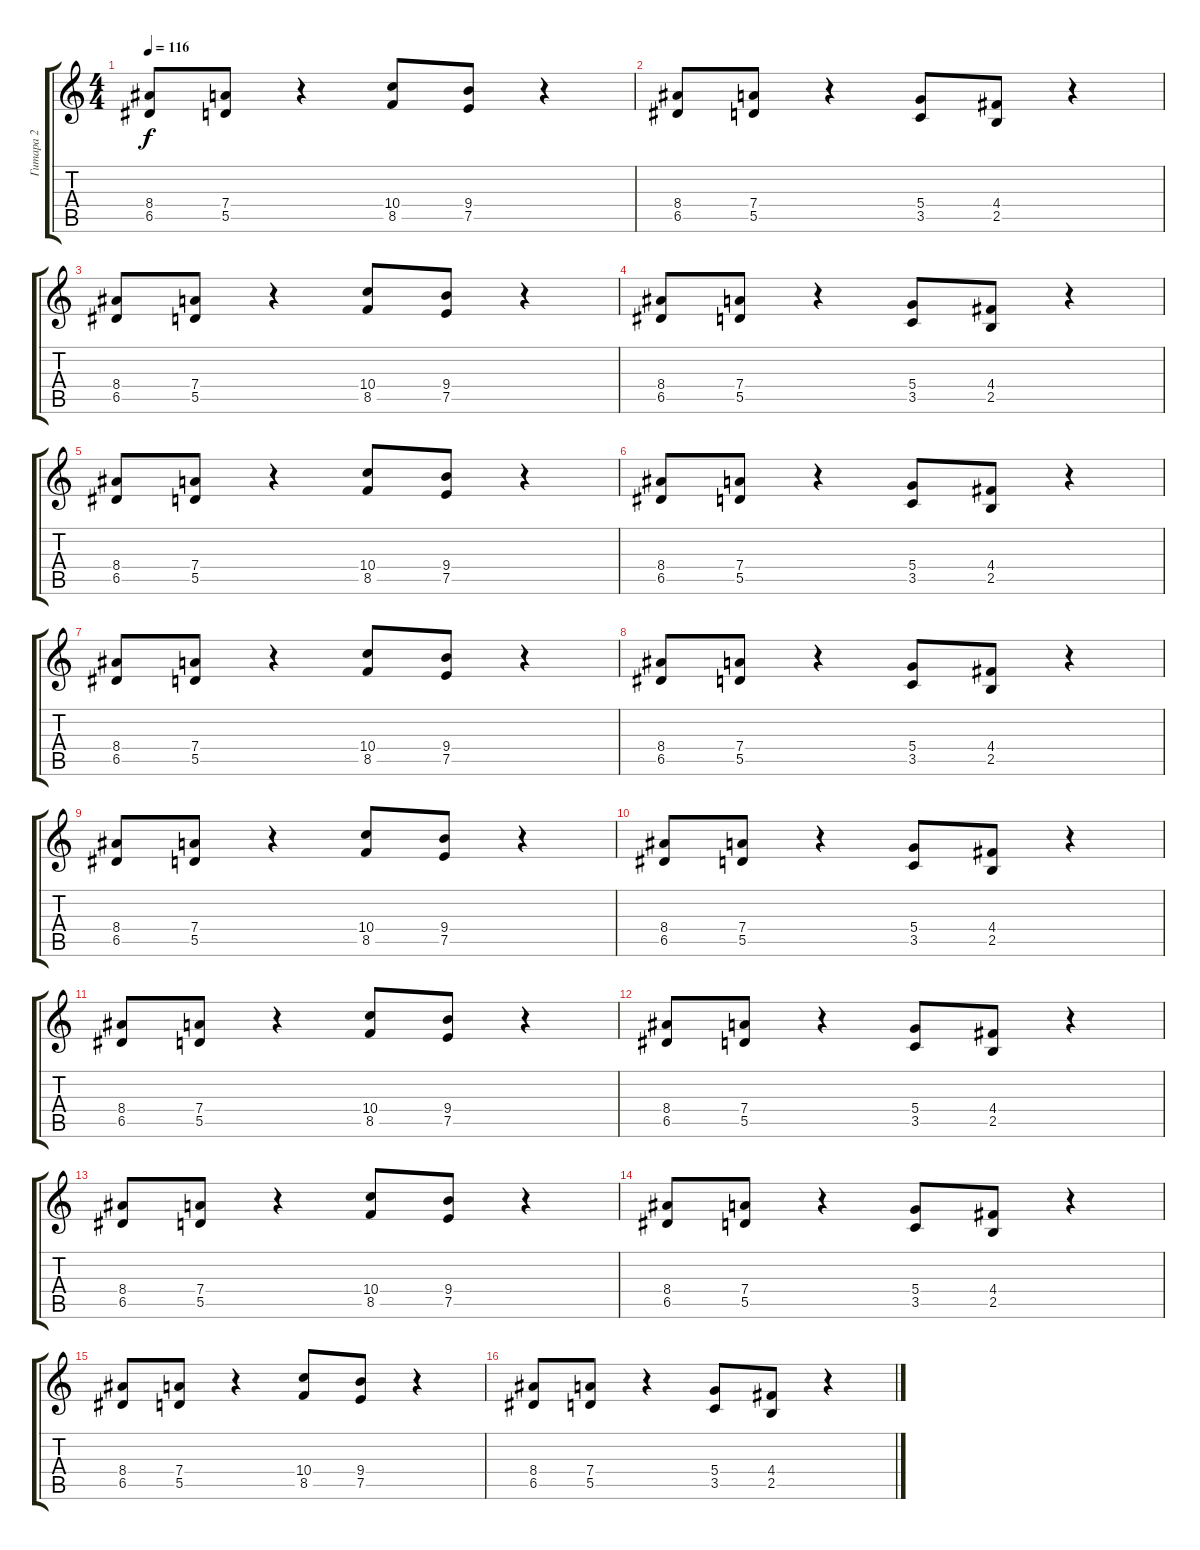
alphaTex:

\track ("Гитара 2" "Гитара 2") {instrument electricguitarclean}
\staff {score tabs}
\tuning (E4 B3 G3 D3 A2 E2) {hide}
\ts (4 4)
\tempo 116
\clef g2
\ks c
(8.4 6.5).8{dy f} (7.4 5.5).8 r.4 (10.4 8.5).8 (9.4 7.5).8 r.4 |
(8.4 6.5).8 (7.4 5.5).8 r.4 (5.4 3.5).8 (4.4 2.5).8 r.4 |
(8.4 6.5).8 (7.4 5.5).8 r.4 (10.4 8.5).8 (9.4 7.5).8 r.4 |
(8.4 6.5).8 (7.4 5.5).8 r.4 (5.4 3.5).8 (4.4 2.5).8 r.4 |
(8.4 6.5).8 (7.4 5.5).8 r.4 (10.4 8.5).8 (9.4 7.5).8 r.4 |
(8.4 6.5).8 (7.4 5.5).8 r.4 (5.4 3.5).8 (4.4 2.5).8 r.4 |
(8.4 6.5).8 (7.4 5.5).8 r.4 (10.4 8.5).8 (9.4 7.5).8 r.4 |
(8.4 6.5).8 (7.4 5.5).8 r.4 (5.4 3.5).8 (4.4 2.5).8 r.4 |
(8.4 6.5).8 (7.4 5.5).8 r.4 (10.4 8.5).8 (9.4 7.5).8 r.4 |
(8.4 6.5).8 (7.4 5.5).8 r.4 (5.4 3.5).8 (4.4 2.5).8 r.4 |
(8.4 6.5).8 (7.4 5.5).8 r.4 (10.4 8.5).8 (9.4 7.5).8 r.4 |
(8.4 6.5).8 (7.4 5.5).8 r.4 (5.4 3.5).8 (4.4 2.5).8 r.4 |
(8.4 6.5).8 (7.4 5.5).8 r.4 (10.4 8.5).8 (9.4 7.5).8 r.4 |
(8.4 6.5).8 (7.4 5.5).8 r.4 (5.4 3.5).8 (4.4 2.5).8 r.4 |
(8.4 6.5).8 (7.4 5.5).8 r.4 (10.4 8.5).8 (9.4 7.5).8 r.4 |
(8.4 6.5).8 (7.4 5.5).8 r.4 (5.4 3.5).8 (4.4 2.5).8 r.4
